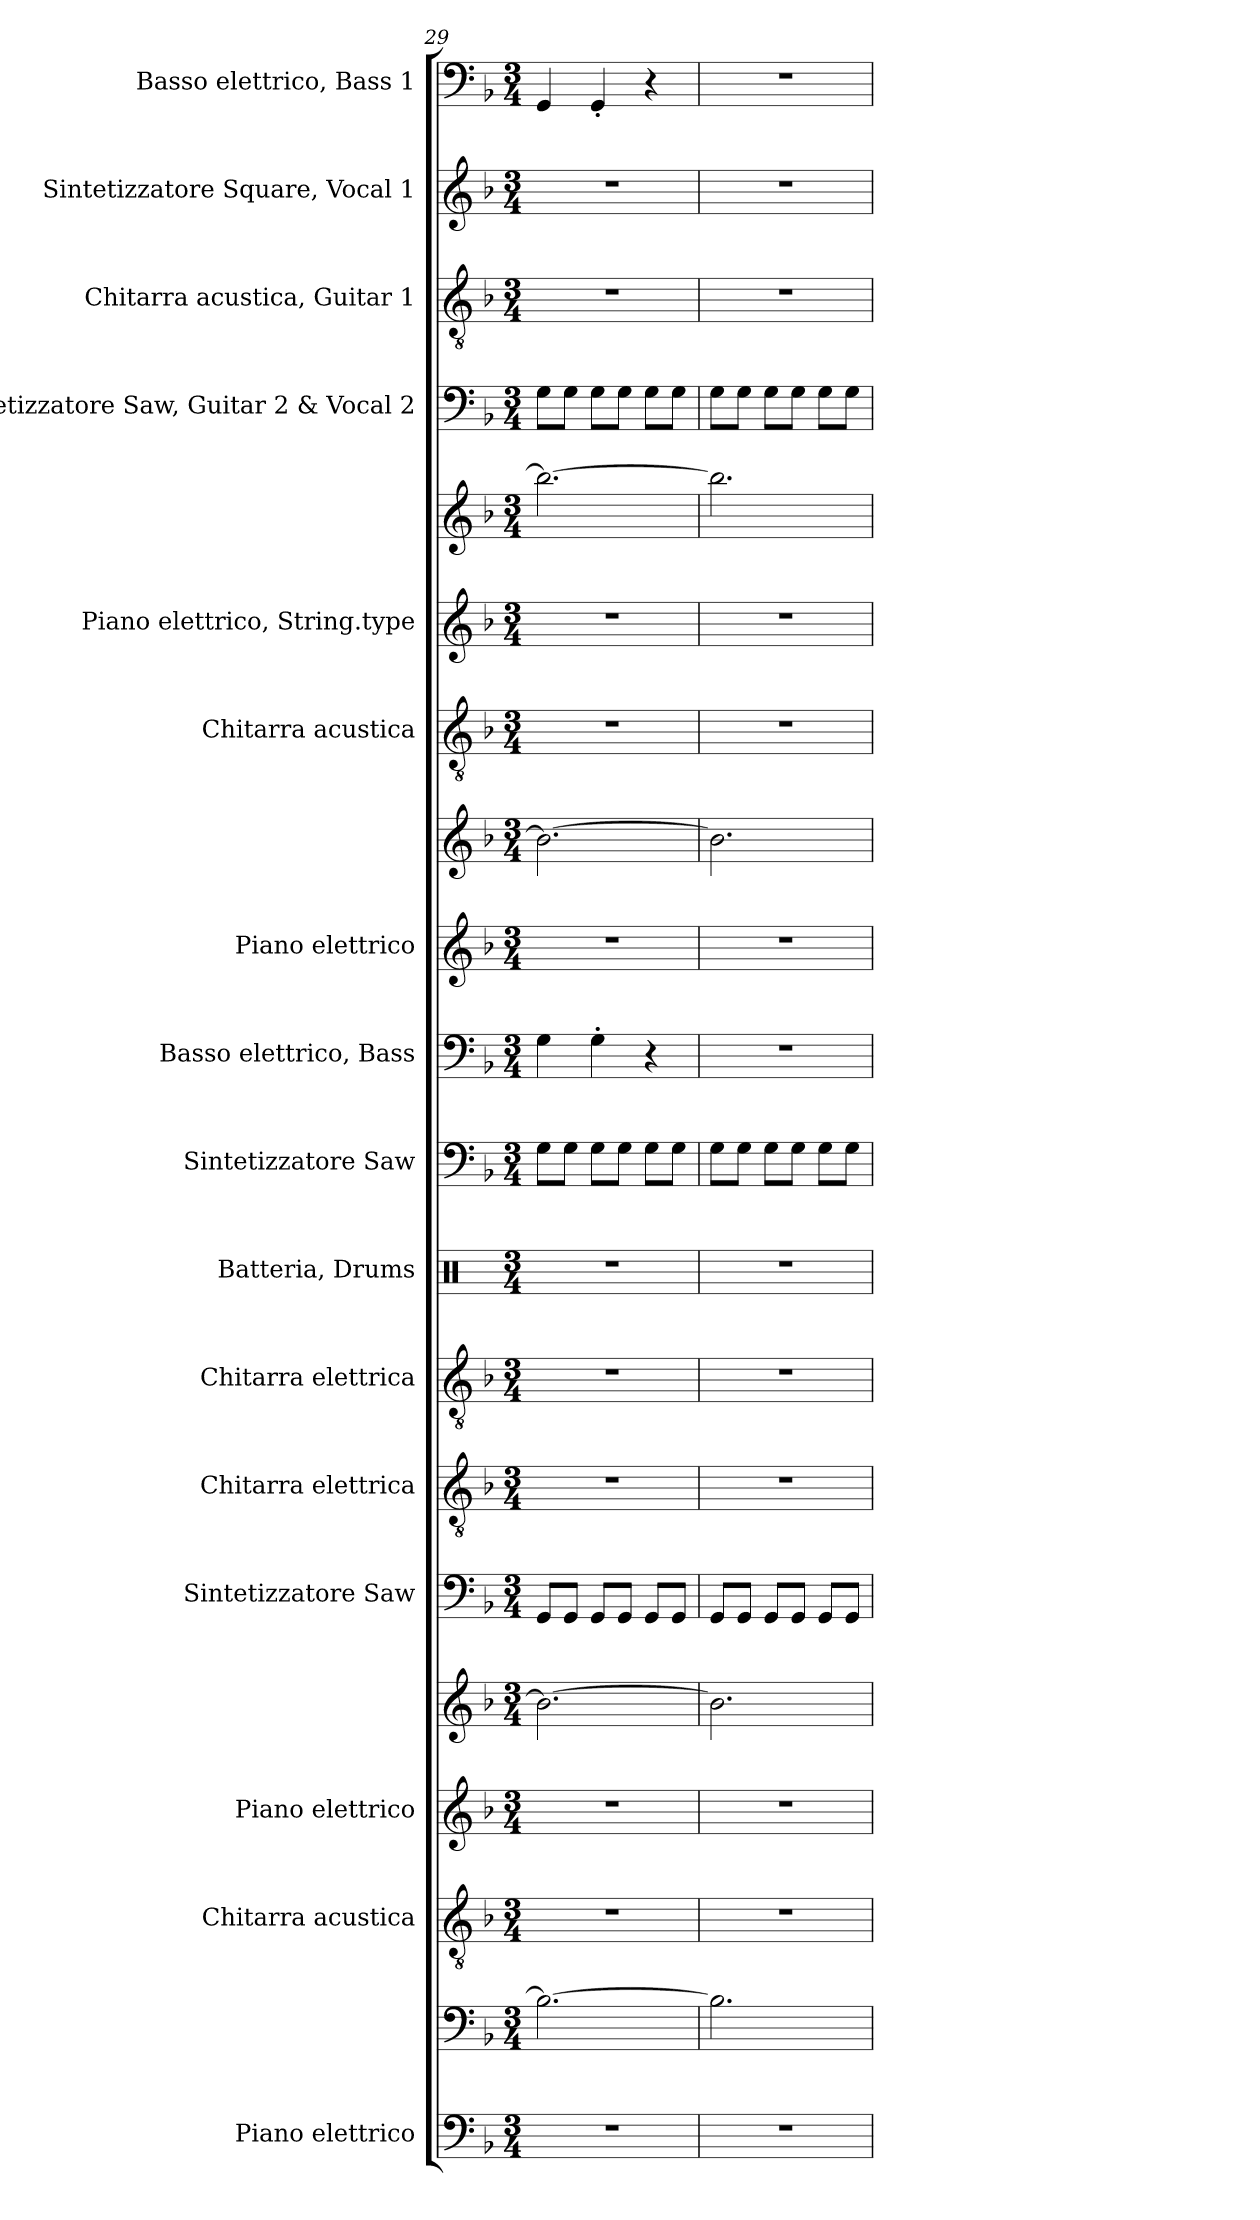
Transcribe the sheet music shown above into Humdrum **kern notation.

**kern	**kern	**kern	**kern	**kern	**kern	**kern	**kern	**kern	**kern	**kern	**kern	**kern	**kern	**kern	**kern	**kern	**kern	**kern	**kern
*part16	*part16	*part15	*part14	*part14	*part13	*part12	*part11	*part10	*part9	*part8	*part7	*part7	*part6	*part5	*part5	*part4	*part3	*part2	*part1
*staff20	*staff19	*staff18	*staff17	*staff16	*staff15	*staff14	*staff13	*staff12	*staff11	*staff10	*staff9	*staff8	*staff7	*staff6	*staff5	*staff4	*staff3	*staff2	*staff1
*I"Piano elettrico	*	*I"Chitarra acustica	*I"Piano elettrico	*	*I"Sintetizzatore Saw	*I"Chitarra elettrica	*I"Chitarra elettrica	*I"Batteria,  Drums	*I"Sintetizzatore Saw	*I"Basso elettrico,  Bass	*I"Piano elettrico	*	*I"Chitarra acustica	*I"Piano elettrico,  String.type	*	*I"Sintetizzatore Saw,  Guitar 2 &amp; Vocal 2	*I"Chitarra acustica,  Guitar 1	*I"Sintetizzatore Square,  Vocal 1	*I"Basso elettrico,  Bass 1
*	*	*	*	*	*I'Sint.	*I'Chit. el.	*I'Chit. el.	*I'Batt.	*I'Sint.	*I'B. el.	*	*	*	*	*	*I'Sint.	*	*I'Sint.	*I'B. el.
*clefF4	*clefF4	*clefGv2	*clefG2	*clefG2	*clefF4	*clefGv2	*clefGv2	*clefX	*clefF4	*clefF4	*clefG2	*clefG2	*clefGv2	*clefG2	*clefG2	*clefF4	*clefGv2	*clefG2	*clefF4
*	*	*	*	*	*	*	*	*	*	*ITrd7c12	*	*	*	*	*	*	*	*	*ITrd7c12
*k[b-]	*k[b-]	*k[b-]	*k[b-]	*k[b-]	*k[b-]	*k[b-]	*k[b-]	*k[]	*k[b-]	*k[b-]	*k[b-]	*k[b-]	*k[b-]	*k[b-]	*k[b-]	*k[b-]	*k[b-]	*k[b-]	*k[b-]
*M3/4	*M3/4	*M3/4	*M3/4	*M3/4	*M3/4	*M3/4	*M3/4	*M3/4	*M3/4	*M3/4	*M3/4	*M3/4	*M3/4	*M3/4	*M3/4	*M3/4	*M3/4	*M3/4	*M3/4
=29	=29	=29	=29	=29	=29	=29	=29	=29	=29	=29	=29	=29	=29	=29	=29	=29	=29	=29	=29
2.r	2.B-\_	2.r	2.r	2.b-\_	8GG/L	2.r	2.r	2.r	8G\L	4GG\	2.r	2.b-\_	2.r	2.r	2.bb-\_	8G\L	2.r	2.r	4GGG/
.	.	.	.	.	8GG/J	.	.	.	8G\J	.	.	.	.	.	.	8G\J	.	.	.
.	.	.	.	.	8GG/L	.	.	.	8G\L	4GG'\	.	.	.	.	.	8G\L	.	.	4GGG'/
.	.	.	.	.	8GG/J	.	.	.	8G\J	.	.	.	.	.	.	8G\J	.	.	.
.	.	.	.	.	8GG/L	.	.	.	8G\L	4r	.	.	.	.	.	8G\L	.	.	4r
.	.	.	.	.	8GG/J	.	.	.	8G\J	.	.	.	.	.	.	8G\J	.	.	.
=30	=30	=30	=30	=30	=30	=30	=30	=30	=30	=30	=30	=30	=30	=30	=30	=30	=30	=30	=30
2.r	2.B-\]	2.r	2.r	2.b-\]	8GG/L	2.r	2.r	2.r	8G\L	2.r	2.r	2.b-\]	2.r	2.r	2.bb-\]	8G\L	2.r	2.r	2.r
.	.	.	.	.	8GG/J	.	.	.	8G\J	.	.	.	.	.	.	8G\J	.	.	.
.	.	.	.	.	8GG/L	.	.	.	8G\L	.	.	.	.	.	.	8G\L	.	.	.
.	.	.	.	.	8GG/J	.	.	.	8G\J	.	.	.	.	.	.	8G\J	.	.	.
.	.	.	.	.	8GG/L	.	.	.	8G\L	.	.	.	.	.	.	8G\L	.	.	.
.	.	.	.	.	8GG/J	.	.	.	8G\J	.	.	.	.	.	.	8G\J	.	.	.
=	=	=	=	=	=	=	=	=	=	=	=	=	=	=	=	=	=	=	=
*-	*-	*-	*-	*-	*-	*-	*-	*-	*-	*-	*-	*-	*-	*-	*-	*-	*-	*-	*-
